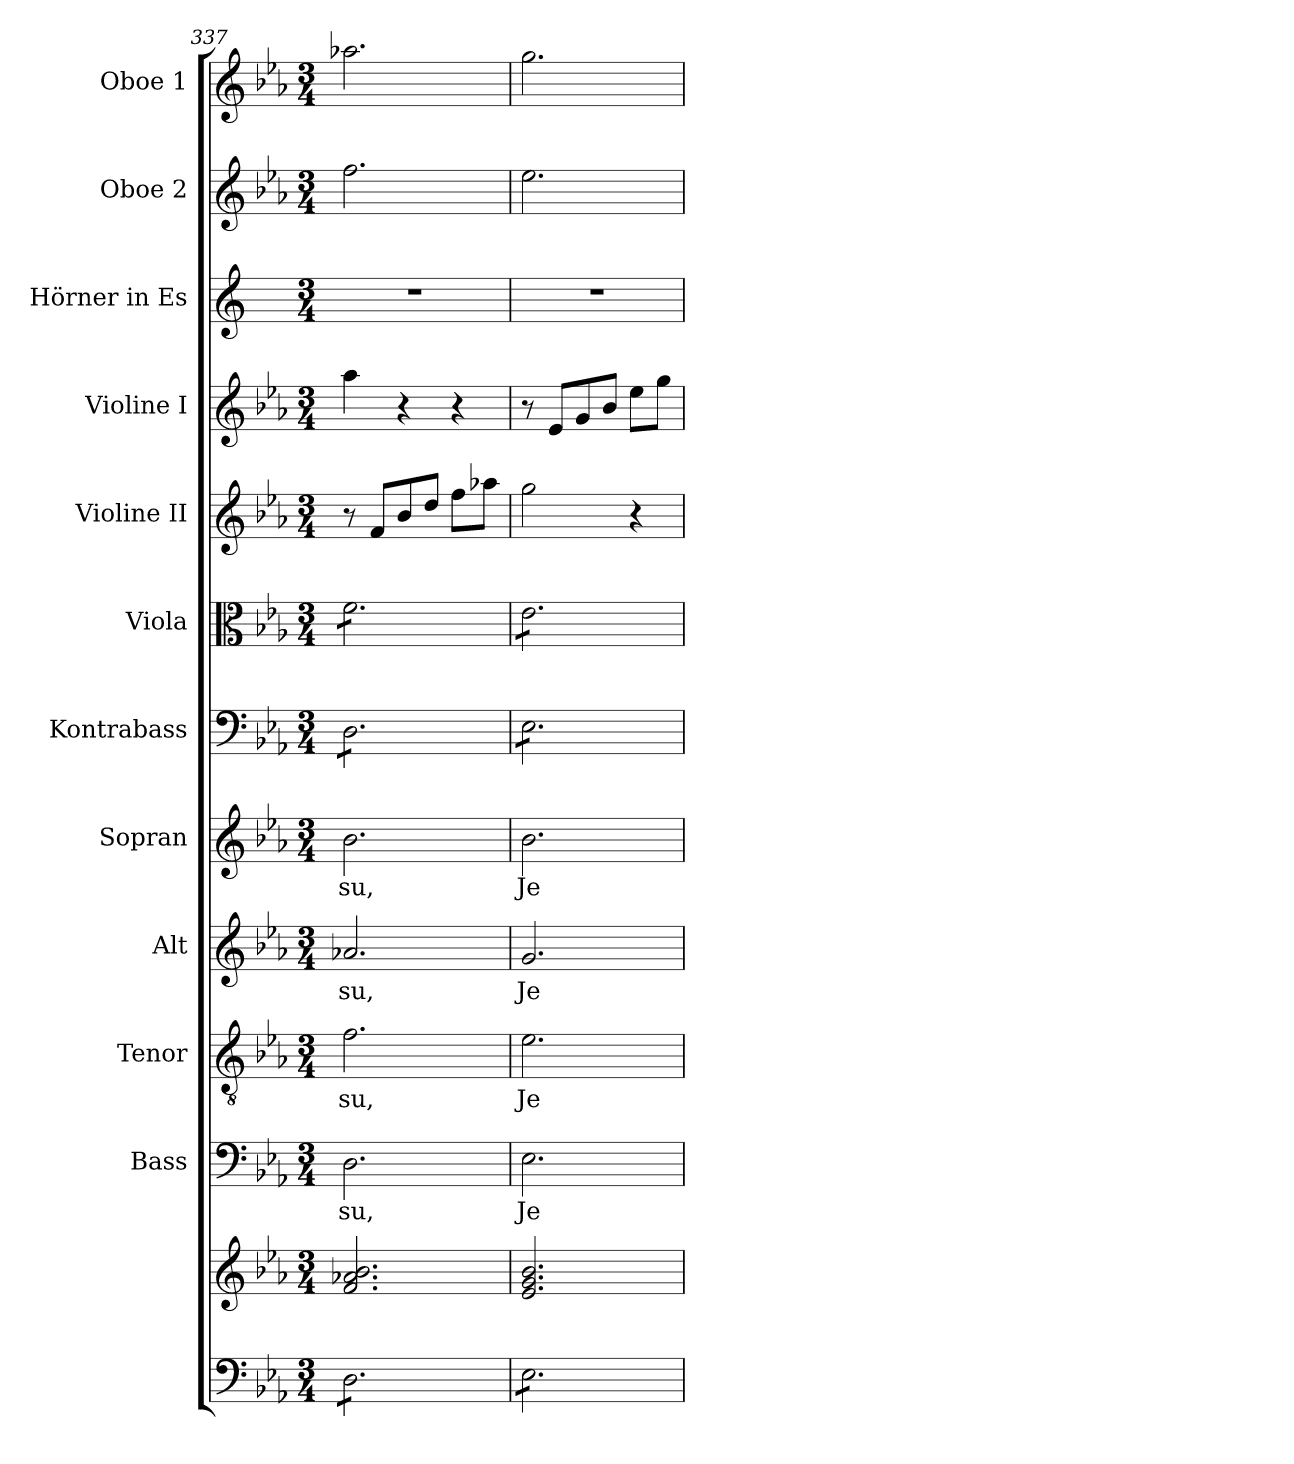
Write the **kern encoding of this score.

**kern	**kern	**kern	**text	**kern	**text	**kern	**text	**kern	**text	**kern	**kern	**kern	**kern	**kern	**kern	**kern
*part12	*part12	*part11	*part11	*part10	*part10	*part9	*part9	*part8	*part8	*part7	*part6	*part5	*part4	*part3	*part2	*part1
*staff13	*staff12	*staff11	*staff11	*staff10	*staff10	*staff9	*staff9	*staff8	*staff8	*staff7	*staff6	*staff5	*staff4	*staff3	*staff2	*staff1
*	*	*I"Bass	*	*I"Tenor	*	*I"Alt	*	*I"Sopran	*	*I"Kontrabass	*I"Viola	*I"Violine II	*I"Violine I	*I"Hörner in Es	*I"Oboe 2	*I"Oboe 1
*	*	*I'B.	*	*I'T.	*	*I'A.	*	*I'S.	*	*I'Kb.	*I'Vla.	*I'Vl. II	*I'Vl. I	*	*I'Ob. 2	*I'Ob. 1
*clefF4	*clefG2	*clefF4	*	*clefGv2	*	*clefG2	*	*clefG2	*	*clefF4	*clefC3	*clefG2	*clefG2	*clefG2	*clefG2	*clefG2
*	*	*	*	*	*	*	*	*	*	*ITrd7c12	*	*	*	*ITrd5c9	*	*
*k[b-e-a-]	*k[b-e-a-]	*k[b-e-a-]	*	*k[b-e-a-]	*	*k[b-e-a-]	*	*k[b-e-a-]	*	*k[b-e-a-]	*k[b-e-a-]	*k[b-e-a-]	*k[b-e-a-]	*k[b-e-a-]	*k[b-e-a-]	*k[b-e-a-]
*E-:	*E-:	*E-:	*	*E-:	*	*E-:	*	*E-:	*	*E-:	*E-:	*E-:	*E-:	*E-:	*E-:	*E-:
*M3/4	*M3/4	*M3/4	*	*M3/4	*	*M3/4	*	*M3/4	*	*M3/4	*M3/4	*M3/4	*M3/4	*M3/4	*M3/4	*M3/4
=337	=337	=337	=337	=337	=337	=337	=337	=337	=337	=337	=337	=337	=337	=337	=337	=337
!	!	!	!LO:LY:b	!	!LO:LY:b	!	!LO:LY:b	!	!LO:LY:b	!	!	!	!	!	!	!
*tremolo	*	*	*	*	*	*	*	*	*	*	*	*	*	*	*	*
*	*	*	*	*	*	*	*	*	*	*tremolo	*	*	*	*	*	*
*	*	*	*	*	*	*	*	*	*	*	*tremolo	*	*	*	*	*
8D\L	2.f/ 2.a-X/ 2.b-/	2.D\	-su,	2.f\	-su,	2.a-X/	-su,	2.b-\	-su,	8DD\L	8f\L	8r	4aa-\	2.r	2.ff\	2.aa-X\
8D\	.	.	.	.	.	.	.	.	.	8DD\	8f\	8f/L	.	.	.	.
8D\	.	.	.	.	.	.	.	.	.	8DD\	8f\	8b-/	4r	.	.	.
8D\	.	.	.	.	.	.	.	.	.	8DD\	8f\	8dd/J	.	.	.	.
8D\	.	.	.	.	.	.	.	.	.	8DD\	8f\	8ff\L	4r	.	.	.
8D\J	.	.	.	.	.	.	.	.	.	8DD\J	8f\J	8aa-X\J	.	.	.	.
=338	=338	=338	=338	=338	=338	=338	=338	=338	=338	=338	=338	=338	=338	=338	=338	=338
!	!	!	!LO:LY:b	!	!LO:LY:b	!	!LO:LY:b	!	!LO:LY:b	!	!	!	!	!	!	!
8E-\L	2.e-/ 2.g/ 2.b-/	2.E-\	Je-	2.e-\	Je-	2.g/	Je-	2.b-\	Je-	8EE-\L	8e-\L	2gg\	8r	2.r	2.ee-\	2.gg\
8E-\	.	.	.	.	.	.	.	.	.	8EE-\	8e-\	.	8e-/L	.	.	.
8E-\	.	.	.	.	.	.	.	.	.	8EE-\	8e-\	.	8g/	.	.	.
8E-\	.	.	.	.	.	.	.	.	.	8EE-\	8e-\	.	8b-/J	.	.	.
8E-\	.	.	.	.	.	.	.	.	.	8EE-\	8e-\	4r	8ee-\L	.	.	.
8E-\J	.	.	.	.	.	.	.	.	.	8EE-\J	8e-\J	.	8gg\J	.	.	.
*	*	*	*	*	*	*	*	*	*	*	*Xtremolo	*	*	*	*	*
*	*	*	*	*	*	*	*	*	*	*Xtremolo	*	*	*	*	*	*
*Xtremolo	*	*	*	*	*	*	*	*	*	*	*	*	*	*	*	*
=	=	=	=	=	=	=	=	=	=	=	=	=	=	=	=	=
*-	*-	*-	*-	*-	*-	*-	*-	*-	*-	*-	*-	*-	*-	*-	*-	*-
